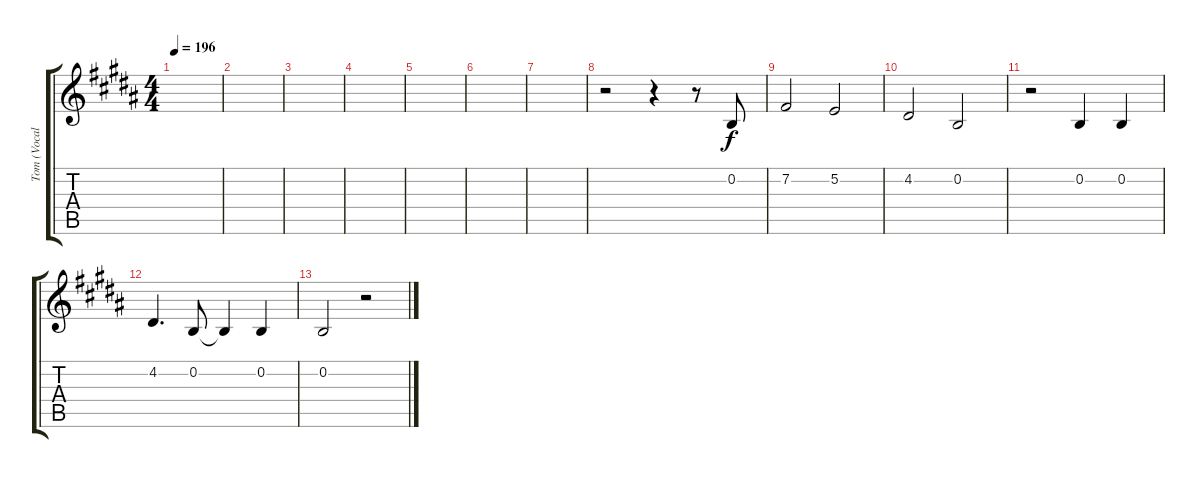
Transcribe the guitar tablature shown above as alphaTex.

\track ("Tom (Vocal)" "Tom (Vocal") {instrument accordion}
\staff {score tabs}
\tuning (E4 B3 G3 D3 A2 E2) {hide}
\ts (4 4)
\tempo 196
\clef g2
\ks b
|
|
|
|
|
|
|
r.2 r.4 r.8 0.2.8 |
7.2.2 5.2.2 |
4.2.2 0.2.2 |
r.2 0.2.4 0.2.4 |
4.2.4{d} 0.2.8 0.2{t}.4 0.2.4 |
0.2.2 r.2
